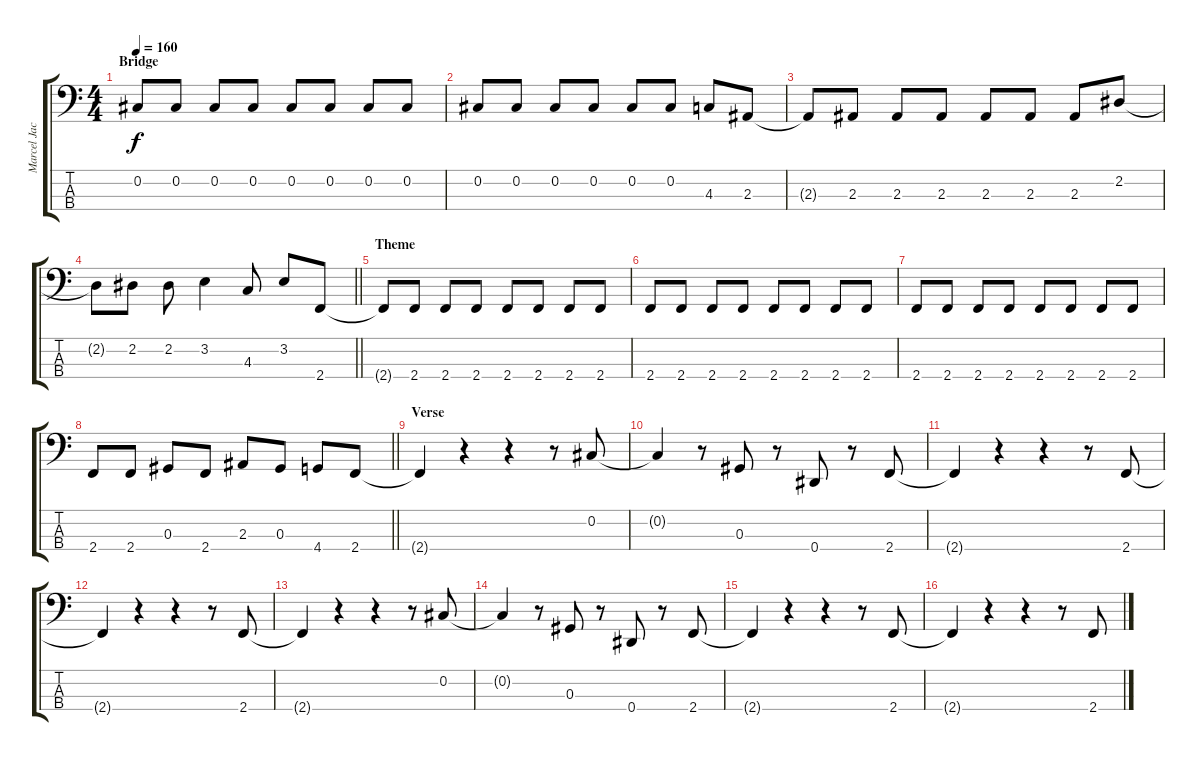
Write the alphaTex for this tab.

\track ("Marcel Jacob" "Marcel Jac") {instrument electricbassfinger}
\staff {score tabs}
\tuning (Gb2 Db2 Ab1 Eb1) {hide}
\ts (4 4)
\section ("" "Bridge")
\tempo 160
\clef f4
\ks c
0.2{t}.8{dy f} 0.2.8 0.2.8 0.2.8 0.2.8 0.2.8 0.2.8 0.2.8 |
0.2.8 0.2.8 0.2.8 0.2.8 0.2.8 0.2.8 4.3.8 2.3.8 |
2.3{t}.8 2.3.8 2.3.8 2.3.8 2.3.8 2.3.8 2.3.8 2.2.8 |
\barLineRight lightlight
2.2{t}.8 2.2.8 2.2.8 3.2.4 4.3.8 3.2.8 2.4.8 |
\section ("" "Theme")
2.4{t}.8 2.4.8 2.4.8 2.4.8 2.4.8 2.4.8 2.4.8 2.4.8 |
2.4.8 2.4.8 2.4.8 2.4.8 2.4.8 2.4.8 2.4.8 2.4.8 |
2.4.8 2.4.8 2.4.8 2.4.8 2.4.8 2.4.8 2.4.8 2.4.8 |
\barLineRight lightlight
2.4.8 2.4.8 0.3.8 2.4.8 2.3.8 0.3.8 4.4.8 2.4.8 |
\section ("" "Verse")
2.4{t}.4 r.4 r.4 r.8 0.2.8 |
0.2{t}.4 r.8 0.3.8 r.8 0.4.8 r.8 2.4.8 |
2.4{t}.4 r.4 r.4 r.8 2.4.8 |
2.4{t}.4 r.4 r.4 r.8 2.4.8 |
2.4{t}.4 r.4 r.4 r.8 0.2.8 |
0.2{t}.4 r.8 0.3.8 r.8 0.4.8 r.8 2.4.8 |
2.4{t}.4 r.4 r.4 r.8 2.4.8 |
2.4{t}.4 r.4 r.4 r.8 2.4.8
